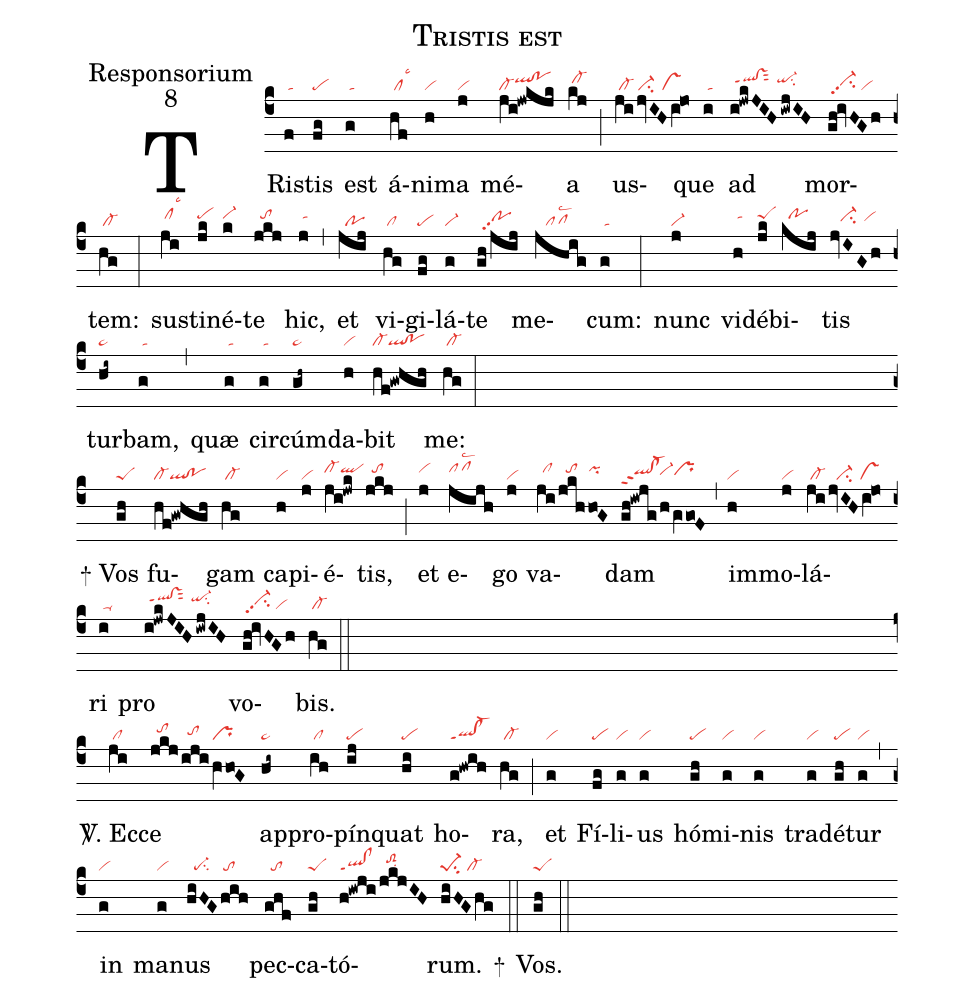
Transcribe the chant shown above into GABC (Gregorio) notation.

name:Tristis est;
office-part:Responsorium;
mode:8;
nabc-lines: 1;
%%
(c4)
TRi(f|/ta)stis(fg|pe) est(g|/ta) á(hf|/cllsc3)ni(h|vi)ma(j|vi) mé(ji!jwkjk|cl-qlhi!pohi)a(kj|/cl-hi) (;)
us(ji/jvIH/iV!jo|/cl-/ci-//vs)que(i|/ta) ad(i!jwkJIH/iwjIH|/qlhi!vshippt1sut2//qi-hisu2) mor(gh!ivHGh|/vi-hhpp2su2/vi)tem:(hg|/cl-) (:)
su(ji|/clhilsc3)sti(jk|pehi)né(k|vi-hi)te(jkj|//tohi) hic,(j|/tahi) (,)
et(jij|//po) vi(hg|/cl)gi(fg|pe)lá(g|vi-)te(gh/jij|//pohhpp2) me(jhig|///pflsc2)cum:(g|/ta) (:)
nunc(j|vi-) vi(h|/tahi)dé(jk|peShi)bi(kij|//pohi)tis(jvIGh|///ci-hh//vihh) tur(hi~|pe~)bam,(g|/ta) (,)
quæ(g|/ta) cir(g|/ta)cúm(gh~|pe~)da(h|vi)bit(hf!gwhgh|cl-ql!po) me:(hg|/cl-) (:Z)
+ Vos(gh|peS) fu(hf!gwhgh|cl-ql!po)gam(hg|/cl-) ca(h|vi)pi(j|vi)é(ji!jwk|cl-hiqlhi)tis,(jkj|//tohi) (;)
et(j|vihi) e(jijh|pfhilsc2)go(j|vi) va(ji/jkhho!G|//clhi////tohi///pihi)dam(gh!iwjg/hgVgo!F|qlhh!cl-hhppt2``vi-hhprhh) (,)
im(h|vi)mo(j|vi)lá(ji/jvIHiV!jo|/cl-///ci-//vs)ri(i|/ta-) pro(i!jwk/JIH/iwjIH|/qlhi!vshippt1sut2//qi-hisu2) vo(gh!ivHGh|/vi-hhpp2su2/vi)bis.(hg|/cl-) (::Z)
<sp>V/</sp>. Ec(ji|/cl)ce(jkj|//tohi|/iji/|//tohh|hVho!G|pr) ap(hi~|pe~)pro(ih|/cl)pín(ij|pe)quat(hi|pe) ho(g!hwih|ql!cl-ppt1)ra,(hg|/cl-) (;)
et(g|vi) Fí(fg|pe)li(g|vi)us(g|vi) hó(gh|pe)mi(g|vi)nis(g|vi) tra(g|vi)dé(gh|pe)tur(g|vi) (,)
in(g|vi) ma(g|vi)nus(hiHG/hih|//pe-su2////to) pec(ghf|//to)ca(gh|peS)tó(h!iwji/jkjIH|ql!clppt1///toS2hisu2)rum.(hiHGhg|pe-1su2/cl-) +(::)
Vos.(gh|peS) (::)
